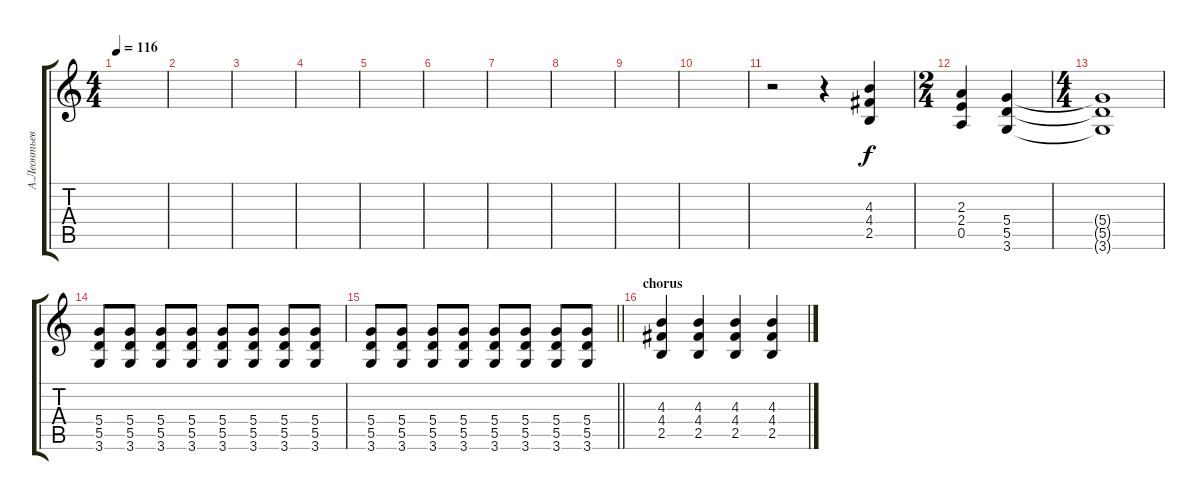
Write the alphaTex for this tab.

\track ("А.Леонтьев" "А.Леонтьев") {instrument overdrivenguitar}
\staff {score tabs}
\tuning (E4 B3 G3 D3 A2 E2) {hide}
\ts (4 4)
\tempo 116
\clef g2
\ks c
|
|
|
|
|
|
|
|
|
|
r.2{volume 14} r.4 (4.3 4.4 2.5).4 |
\ts (2 4)
(2.3 2.4 0.5).4 (5.4 5.5 3.6).4 |
\ts (4 4)
(5.4{t} 5.5{t} 3.6{t}).1 |
(5.4 5.5 3.6).8{volume 12} (5.4 5.5 3.6).8 (5.4 5.5 3.6).8 (5.4 5.5 3.6).8 (5.4 5.5 3.6).8 (5.4 5.5 3.6).8 (5.4 5.5 3.6).8 (5.4 5.5 3.6).8 |
\barLineRight lightlight
(5.4 5.5 3.6).8 (5.4 5.5 3.6).8 (5.4 5.5 3.6).8 (5.4 5.5 3.6).8 (5.4 5.5 3.6).8 (5.4 5.5 3.6).8 (5.4 5.5 3.6).8 (5.4 5.5 3.6).8 |
\section ("" "chorus")
(4.3 4.4 2.5).4 (4.3 4.4 2.5).4 (4.3 4.4 2.5).4 (4.3 4.4 2.5).4
